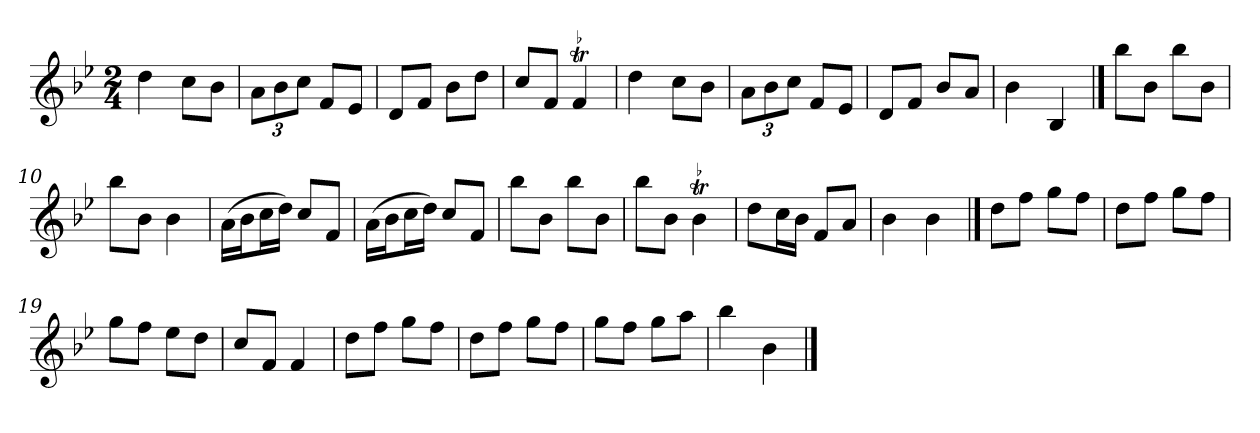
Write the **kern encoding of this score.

**kern
*part1
*staff1
*clefG2
*k[b-e-]
*B-:
*M2/4
*MM120
=1
4dd
8cc\L
8b-\J
=2
12a\L
12b-\
12cc\J
8f/L
8e-/J
=3
8d/L
8f/J
8b-\L
8dd\J
=4
8cc/L
8f/J
!LO:TR:acc=-
4ft
=5
4dd
8cc\L
8b-\J
=6
12a\L
12b-\
12cc\J
8f/L
8e-/J
=7
8d/L
8f/J
8b-/L
8a/J
=8
4b-
4B-
==9
8bb-\L
8b-\J
8bb-\L
8b-\J
=10
8bb-\L
8b-\J
4b-
=11
(16a\LL
16b-\J
16cc\L
16dd\JJ)
8cc/L
8f/J
=12
(16a\LL
16b-\J
16cc\L
16dd\JJ)
8cc/L
8f/J
=13
8bb-\L
8b-\J
8bb-\L
8b-\J
=14
8bb-\L
8b-\J
!LO:TR:acc=-
4b-t
=15
8dd\L
16cc\L
16b-\JJ
8f/L
8a/J
=16
4b-
4b-
==17
8dd\L
8ff\J
8gg\L
8ff\J
=18
8dd\L
8ff\J
8gg\L
8ff\J
=19
8gg\L
8ff\J
8ee-\L
8dd\J
=20
8cc/L
8f/J
4f
=21
8dd\L
8ff\J
8gg\L
8ff\J
=22
8dd\L
8ff\J
8gg\L
8ff\J
=23
8gg\L
8ff\J
8gg\L
8aa\J
=24
4bb-
4b-
==
*-
